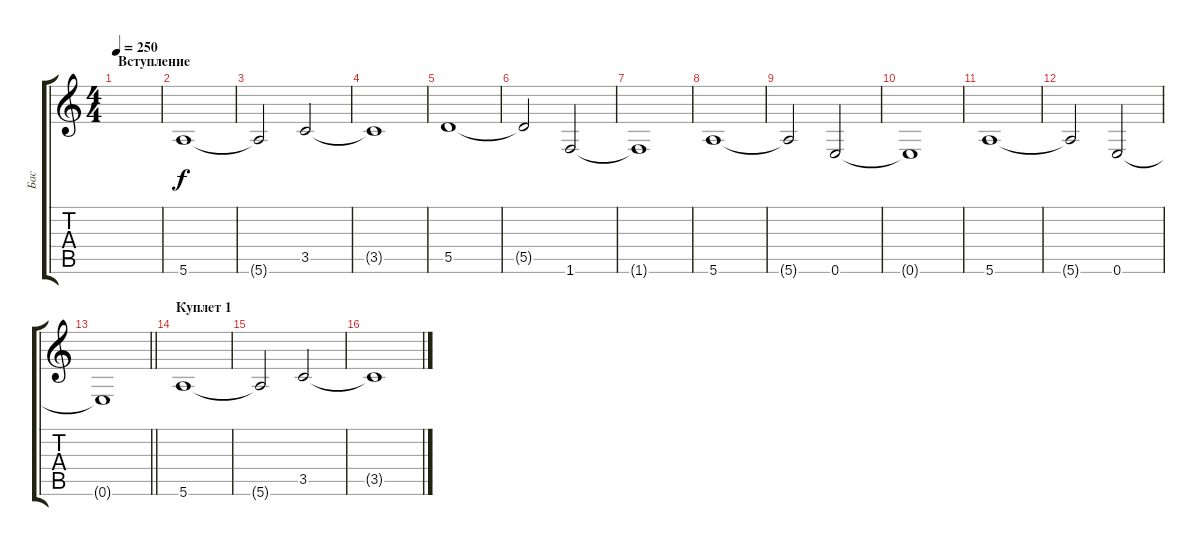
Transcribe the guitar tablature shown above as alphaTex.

\track ("Бас" "Бас") {instrument electricbasspick}
\staff {score tabs}
\tuning (E4 B3 G3 D3 A2 E2) {hide}
\ts (4 4)
\section ("" "Вступление")
\tempo 250
\clef g2
\ks c
|
5.6.1 |
5.6{t}.2 3.5.2 |
3.5{t}.1 |
5.5.1 |
5.5{t}.2 1.6.2 |
1.6{t}.1 |
5.6.1 |
5.6{t}.2 0.6.2 |
0.6{t}.1 |
5.6.1 |
5.6{t}.2 0.6.2 |
\barLineRight lightlight
0.6{t}.1 |
\section ("" "Куплет 1")
5.6.1 |
5.6{t}.2 3.5.2 |
3.5{t}.1
